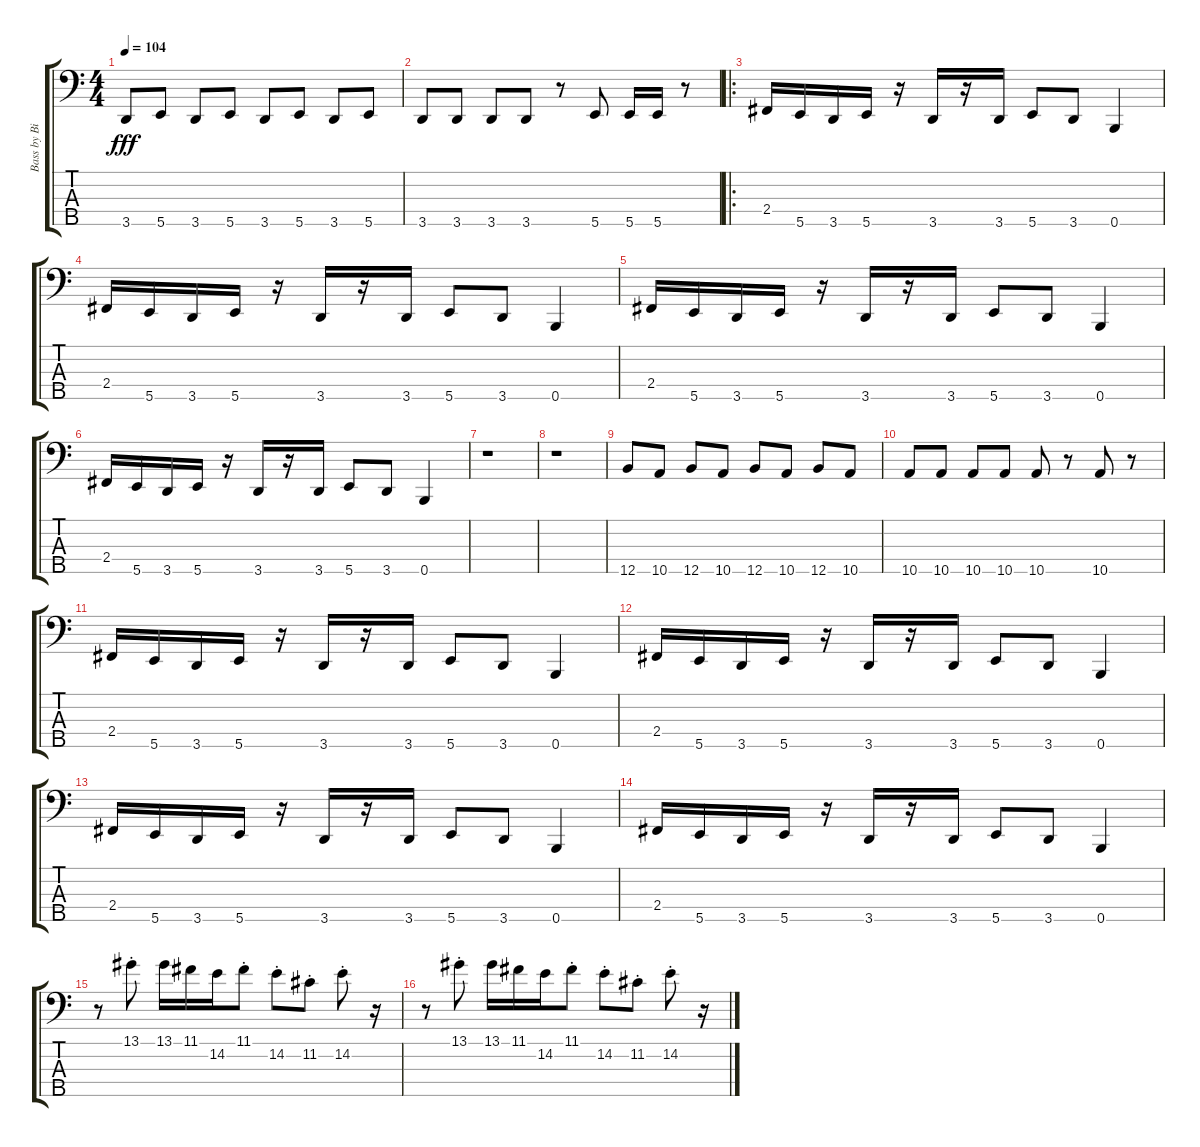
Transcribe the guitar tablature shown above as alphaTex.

\track ("Bass by Bill" "Bass by Bi") {instrument electricbassfinger}
\staff {score tabs}
\tuning (G2 D2 A1 E1 B0) {hide}
\ts (4 4)
\tempo 104
\clef f4
\ks c
3.5.8{dy fff instrument electricbassfinger} 5.5.8 3.5.8 5.5.8 3.5.8 5.5.8 3.5.8 5.5.8 |
3.5.8 3.5.8 3.5.8 3.5.8 r.8 5.5.8 5.5.16 5.5.16 r.8 |
\ro
2.4.16 5.5.16 3.5.16 5.5.16 r.16 3.5.16 r.16 3.5.16 5.5.8 3.5.8 0.5.4 |
2.4.16 5.5.16 3.5.16 5.5.16 r.16 3.5.16 r.16 3.5.16 5.5.8 3.5.8 0.5.4 |
2.4.16 5.5.16 3.5.16 5.5.16 r.16 3.5.16 r.16 3.5.16 5.5.8 3.5.8 0.5.4 |
2.4.16 5.5.16 3.5.16 5.5.16 r.16 3.5.16 r.16 3.5.16 5.5.8 3.5.8 0.5.4 |
r.1 |
r.1 |
12.5.8 10.5.8 12.5.8 10.5.8 12.5.8 10.5.8 12.5.8 10.5.8 |
10.5.8 10.5.8 10.5.8 10.5.8 10.5.8 r.8 10.5.8 r.8 |
2.4.16 5.5.16 3.5.16 5.5.16 r.16 3.5.16 r.16 3.5.16 5.5.8 3.5.8 0.5.4 |
2.4.16 5.5.16 3.5.16 5.5.16 r.16 3.5.16 r.16 3.5.16 5.5.8 3.5.8 0.5.4 |
2.4.16 5.5.16 3.5.16 5.5.16 r.16 3.5.16 r.16 3.5.16 5.5.8 3.5.8 0.5.4 |
2.4.16 5.5.16 3.5.16 5.5.16 r.16 3.5.16 r.16 3.5.16 5.5.8 3.5.8 0.5.4 |
r.8 13.1{st}.8 13.1.16 11.1.16 14.2.16 11.1{st}.8 14.2{st}.8 11.2{st}.8 14.2{st}.8 r.16 |
r.8 13.1{st}.8 13.1.16 11.1.16 14.2.16 11.1{st}.8 14.2{st}.8 11.2{st}.8 14.2{st}.8 r.16
